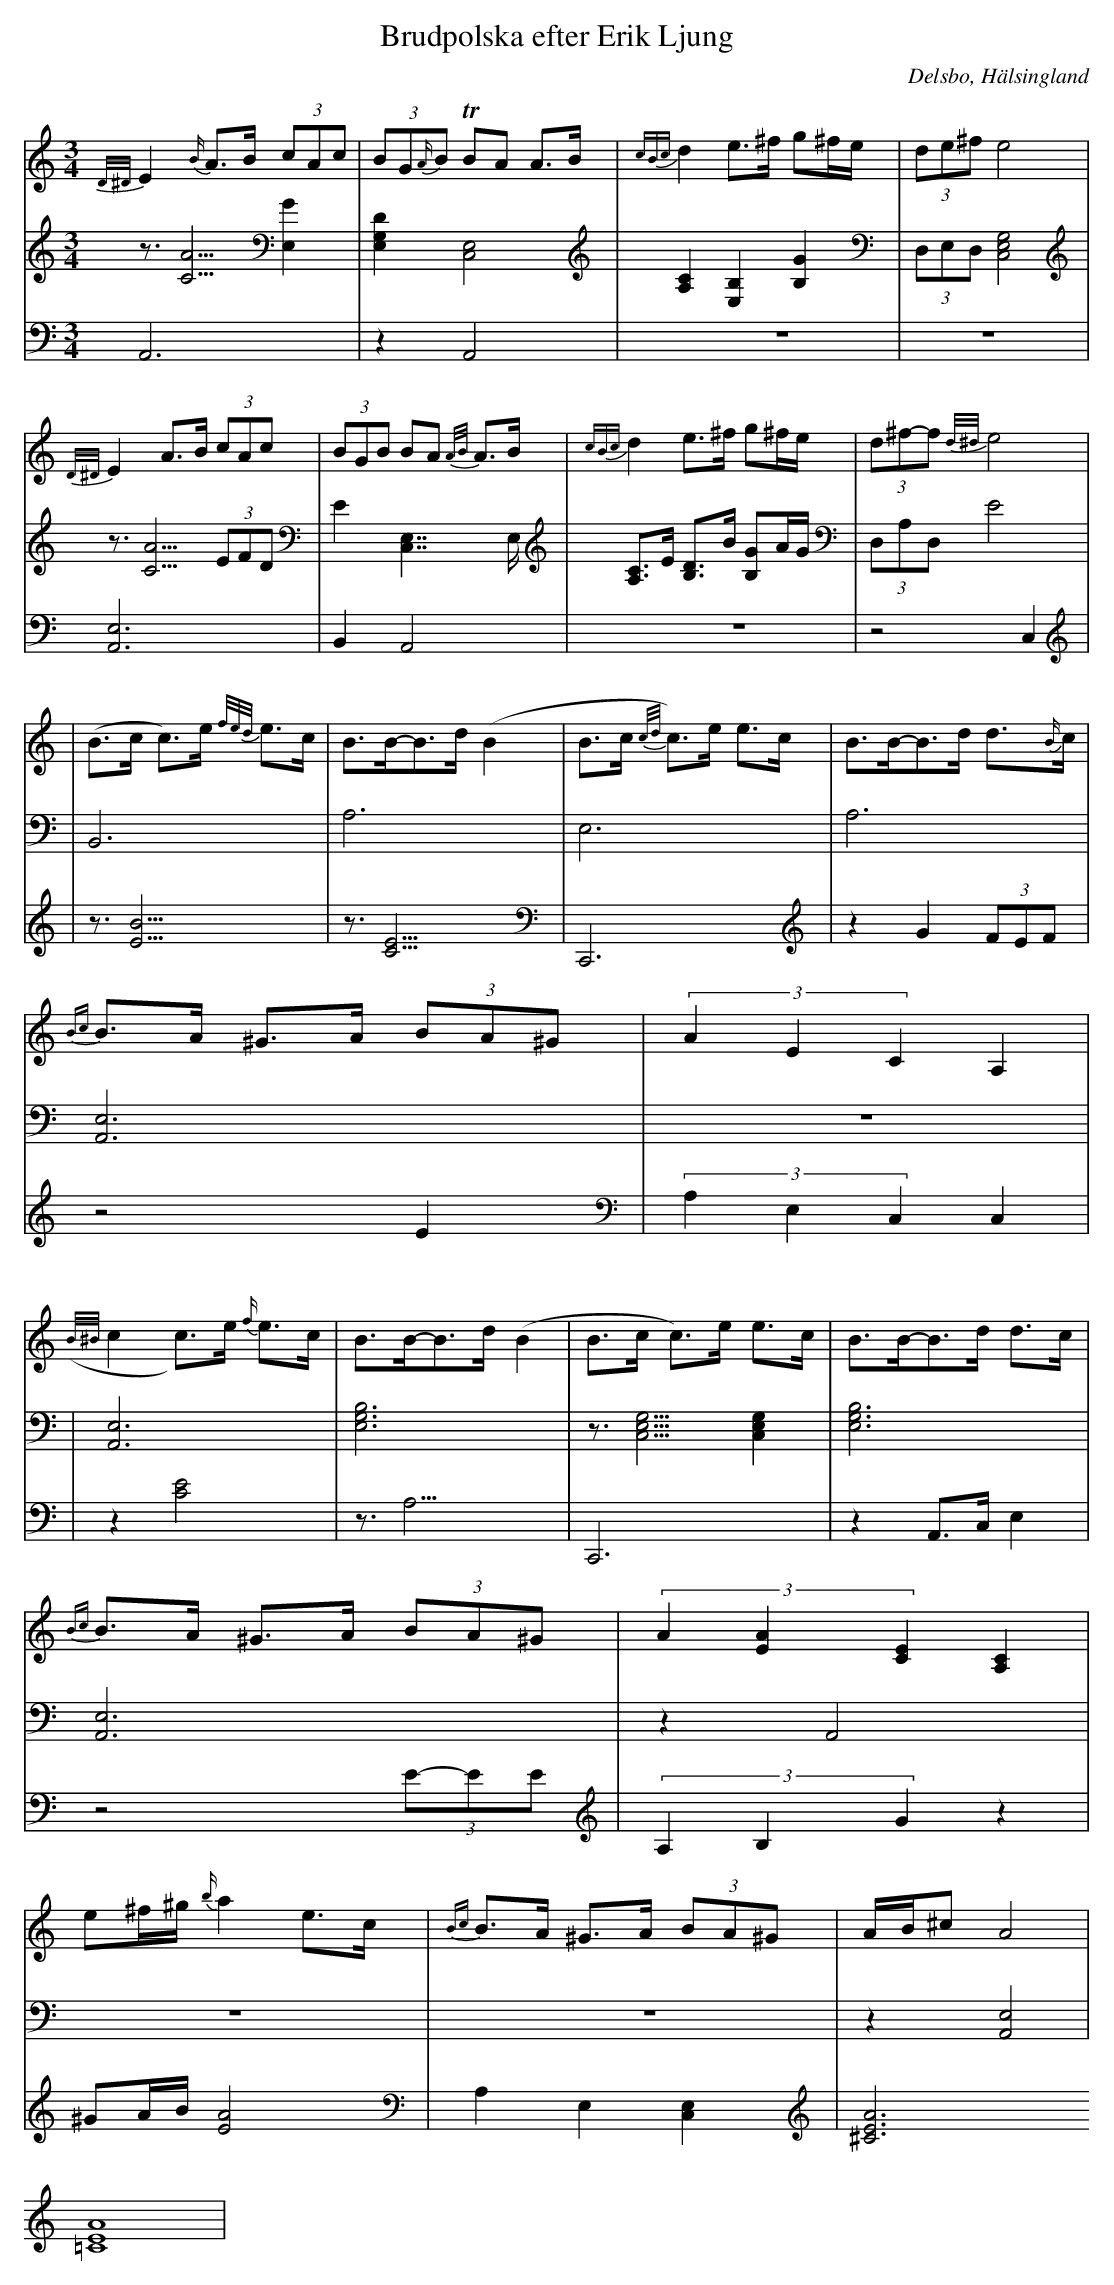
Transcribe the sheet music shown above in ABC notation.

X:1
T: Brudpolska efter Erik Ljung
Q: 105
O: Delsbo, Hälsingland
M: 3/4
L: 1/8
K: Am
V:1
V:2
V:3 =Merge
V:1
{D/^D/}E2 {B/}A>B (3cAc| (3BG{A/}B TBA A>B|{cBc}d2 e>^f g^f/e/|(3de^f e4 |
{D/^D/}E2 A>B (3cAc| (3BGB BA {A/B/}A>B|{cBc}d2 e>^f g^f/e/|(3d^f-f {d/^d/}e4 |
|(B>c c)>e {f/e/d/}e>c|B>B-B>d (B2|B>c {c/d/}c)>e e>c|B>B-B>d d>{B/}c|
{Bc}B>A ^G>A (3BA^G|(3A2E2C2 A,2|
({B/^B/}c2 c)>e {f/}e>c|B>B-B>d (B2|B>c c)>e e>c|B>B-B>d d>c|
{Bc}B>A ^G>A (3BA^G|(3A2[A2E2][E2C2] [A,2C2]|
e^f/^g/ {b/}a2 e>c|{Bc}B>A ^G>A (3BA^G|A/B/^c A4|
V:2
z3/2[A5/2C5/2] [E,2G2]|[D2E,2G,2] [C,4E,4]|[A,2C2] [E,2B,2] [B,2G2]|(3D,E,D, [E,4G,4C,4]|
z3/2 [A5/2C5/2] (3EFD|E2 [C,7/2E,7/2]E,/|[A,C]>E [B,D]>B [B,G]A/G/|(3D,A,D, [E4]|
|[B,,6]|[A,6]|E,6|A,6|
[A,,6E,6]|z6|
|[A,,6E,6]|[E,6G,6B,6]|z3/2[E,5/2G,5/2C,5/2] [E,2G,2C,2]|[E,6G,6B,6]|
[A,,6E,6]|z2 A,,4|
z6|z6|z2 [A,,4E,4]|
V:3
A,,6|z2 A,,4|z6|z6|
[A,,6E,6]|B,,2 A,,4|z6|z4  C,2|
|z3/2[B9/2E9/2]|z3/2[C9/2E9/2]|C,,6|z2 G2 (3FEF|
z4 E2|(3A,2E,2C,2 [C,2]|
|z2 [C4E4]|z3<A,3|C,,6|z2 A,,>C, E,2|
z4 (3E-EE|(3A,2B,2G2 z2|
^GA/B/ [A4E4]|A,2 E,2 [C,2E,2]|[A6^C6E6] [A8=C8E8]|
